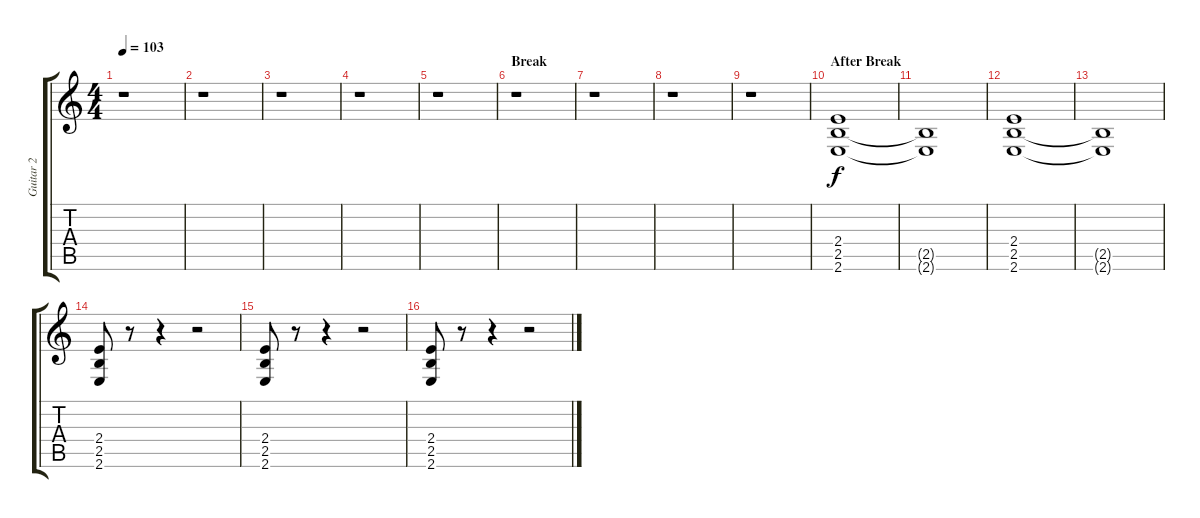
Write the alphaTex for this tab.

\track ("Guitar 2" "Guitar 2") {instrument distortionguitar}
\staff {score tabs}
\tuning (E4 B3 G3 D3 A2 D2) {hide}
\ts (4 4)
\tempo 103
\clef g2
\ks c
r.1{dy f} |
r.1 |
r.1 |
r.1 |
r.1 |
\section ("" "Break")
r.1 |
r.1 |
r.1 |
r.1 |
\section ("" "After Break")
(2.4 2.5 2.6).1 |
(2.5{t} 2.6{t}).1 |
(2.4 2.5 2.6).1 |
(2.5{t} 2.6{t}).1 |
(2.4 2.5 2.6).8 r.8 r.4 r.2 |
(2.4 2.5 2.6).8 r.8 r.4 r.2 |
(2.4 2.5 2.6).8 r.8 r.4 r.2
